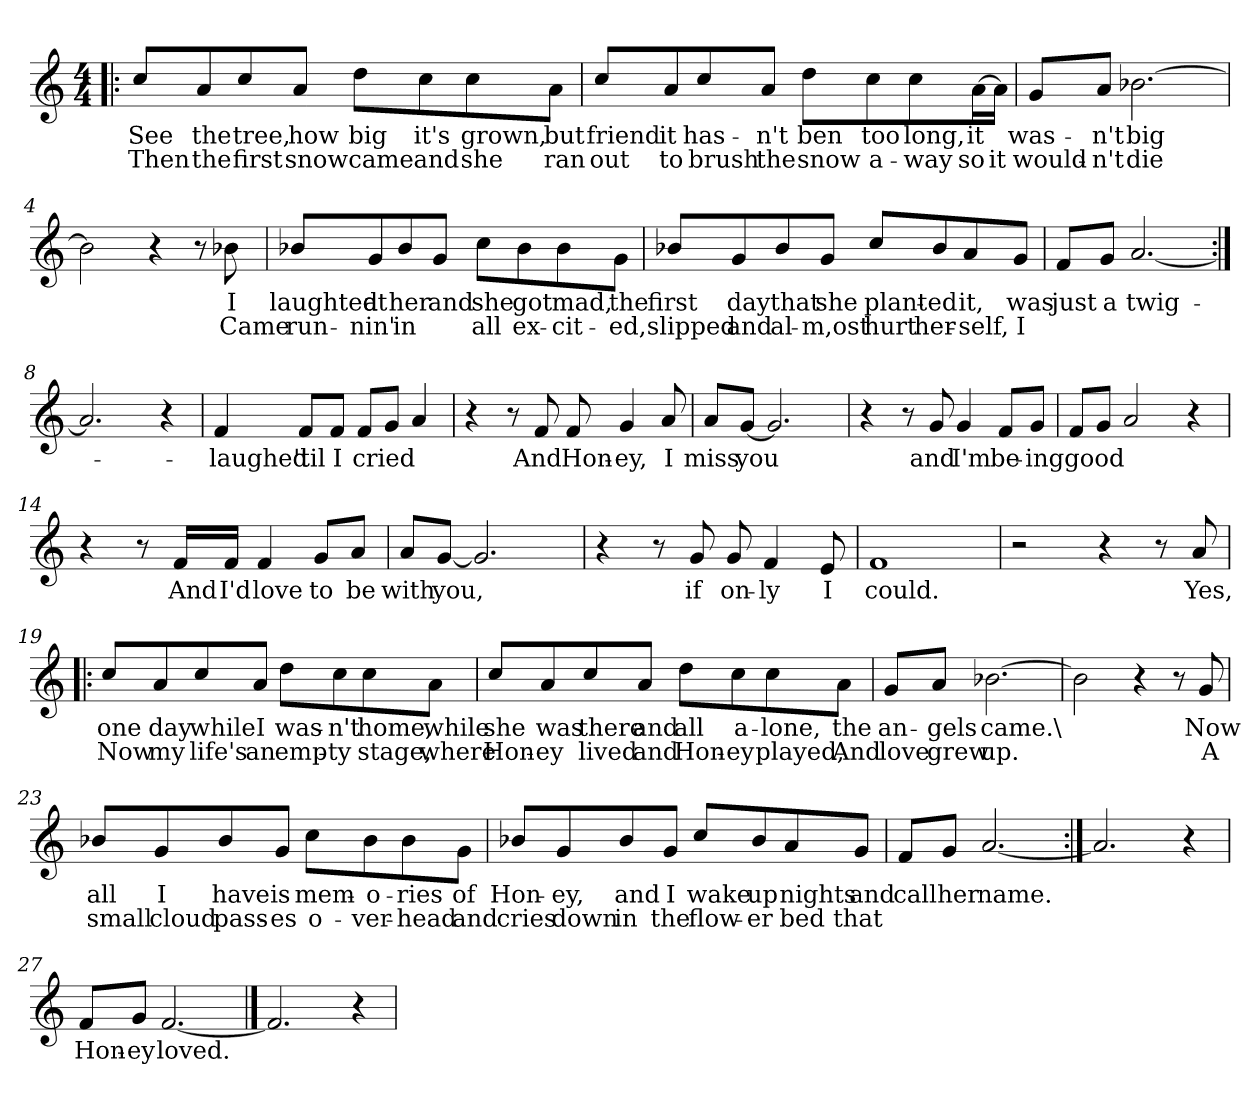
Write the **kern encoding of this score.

**kern	**text	**text
*part1	*part1	*part1
*staff1	*staff1	*staff1
*clefG2	*	*
*k[]	*	*
*C:	*	*
*M4/4	*	*
=1!|:	=1!|:	=1!|:
8cc/L	See	Then
8a/	the	the
8cc/	tree,	first
8a/J	how	snow
8dd\L	big	came
8cc\	it's	and
8cc\	grown,	she
8a\J	but	ran
=2	=2	=2
8cc/L	friend	out
8a/	it	to
8cc/	has-	brush
8a/J	-n't	the
8dd\L	ben	snow
8cc\	too	a-
8cc\	long,	-way
[16a\L	it	so
16a\JJ]	.	it
!!LO:LB:g=z
=3	=3	=3
8g/L	was-	would-
8a/J	-n't	-n't
[2.b-X\	big	die
=4	=4	=4
2b-\]	.	.
4r	.	.
8r	.	.
8b-X\	I	Came
!!LO:LB:g=z
=5	=5	=5
8b-X/L	laughted	run-
8g/	at	-nin'
8b-/	her	in
8g/J	and	.
8cc\L	she	all
8b-\	got	ex-
8b-\	mad,	-cit-
8g\J	the	-ed,
=6	=6	=6
8b-X/L	first	slipped
8g/	day	and
8b-/	that	al-
8g/J	she	-m,ost
8cc/L	plant-	hurt
8b-/	-ed	her-
8a/	it,	-self,
8g/J	was	I
=7	=7	=7
8f/L	just	.
8g/J	a	.
[2.a/	twig-	.
=8:|!	=8:|!	=8:|!
2.a/]	.	.
4r	.	.
!!LO:LB:g=z
=9	=9	=9
4f/	-laughed	.
8f/L	'til	.
8f/J	I	.
8f/L	cried	.
8g/J	.	.
4a/	.	.
=10	=10	=10
4r	.	.
8r	.	.
8f/	And	.
8f/	Hon-	.
4g/	-ey,	.
8a/	I	.
=11	=11	=11
8a/L	miss	.
[8g/J	you	.
2.g/]	.	.
=12	=12	=12
4r	.	.
8r	.	.
8g/	and	.
4g/	I'm	.
8f/L	be-	.
8g/J	-ing	.
!!LO:LB:g=z
=13	=13	=13
8f/L	good	.
8g/J	.	.
2a/	.	.
4r	.	.
=14	=14	=14
4r	.	.
8r	.	.
16f/LL	And	.
16f/JJ	I'd	.
4f/	love	.
8g/L	to	.
8a/J	be	.
=15	=15	=15
8a/L	with	.
[8g/J	you,	.
2.g/]	.	.
=16	=16	=16
4r	.	.
8r	.	.
8g/	if	.
8g/	on-	.
4f/	-ly	.
8e/	I	.
!!LO:LB:g=z
=17	=17	=17
1f	could.	.
=18	=18	=18
2r	.	.
4r	.	.
8r	.	.
8a/	Yes,	.
=19!|:	=19!|:	=19!|:
8cc/L	one	Now
8a/	day	my
8cc/	while	life's
8a/J	I	an
8dd\L	was-	emp-
8cc\	-n't	-ty
8cc\	home,	stage,
8a\J	while	where
=20	=20	=20
8cc/L	she	Hon-
8a/	was	-ey
8cc/	there	lived
8a/J	and	and
8dd\L	all	Hon-
8cc\	a-	-ey
8cc\	-lone,	played,
8a\J	the	And
!!LO:LB:g=z
=21	=21	=21
8g/L	an-	love
8a/J	-gels	grew
[2.b-X\	came.\	up.
=22	=22	=22
2b-\]	.	.
4r	.	.
8r	.	.
8g/	Now	A
=23	=23	=23
8b-X/L	all	small
8g/	I	cloud
8b-/	have	pass-
8g/J	is	-es
8cc\L	mem-	o-
8b-\	-o-	-ver-
8b-\	-ries	-head
8g\J	of	and
!!LO:LB:g=z
=24	=24	=24
8b-X/L	Hon-	cries
8g/	-ey,	down
8b-/	and	in
8g/J	I	the
8cc/L	wake	flow-
8b-/	up	-er
8a/	nights	bed
8g/J	and	that
=25	=25	=25
8f/L	call	.
8g/J	her	.
[2.a/	name.	.
=26:|!	=26:|!	=26:|!
2.a/]	.	.
4r	.	.
=27	=27	=27
8f/L	Hon-	.
8g/J	-ey	.
[2.f/	loved.	.
==28	==28	==28
2.f/]	.	.
4r	.	.
=	=	=
*-	*-	*-
